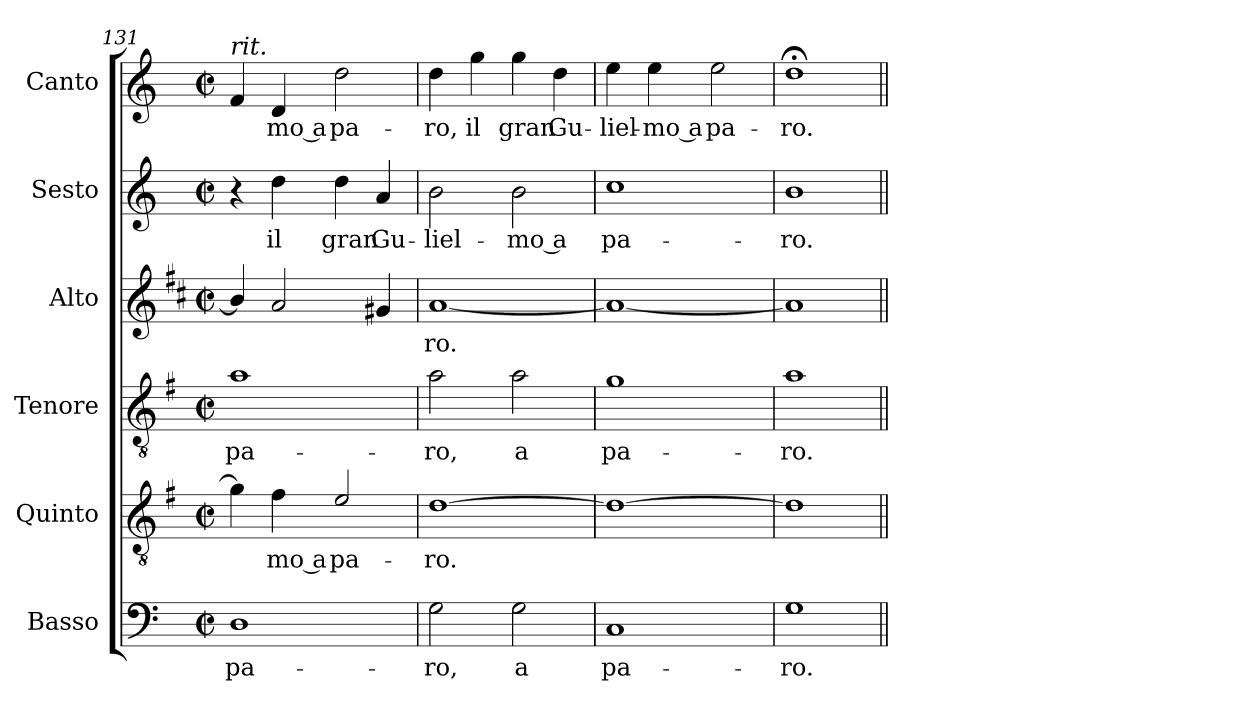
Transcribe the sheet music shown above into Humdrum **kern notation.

**kern	**text	**kern	**text	**kern	**text	**kern	**text	**kern	**text	**kern	**text
*part6	*part6	*part5	*part5	*part4	*part4	*part3	*part3	*part2	*part2	*part1	*part1
*staff6	*staff6	*staff5	*staff5	*staff4	*staff4	*staff3	*staff3	*staff2	*staff2	*staff1	*staff1
*I"Basso	*	*I"Quinto	*	*I"Tenore	*	*I"Alto	*	*I"Sesto	*	*I"Canto	*
*I'B	*	*	*	*I'T	*	*I'A	*	*	*	*I'C	*
*clefF4	*	*clefGv2	*	*clefGv2	*	*clefG2	*	*clefG2	*	*clefG2	*
*	*	*ITrd4c7	*	*ITrd4c7	*	*ITrd1c2	*	*	*	*	*
*k[]	*	*k[]	*	*k[]	*	*k[]	*	*k[]	*	*k[]	*
*C:	*	*C:	*	*C:	*	*C:	*	*C:	*	*C:	*
*M2/2	*	*M2/2	*	*M2/2	*	*M2/2	*	*M2/2	*	*M2/2	*
*met(c|)	*	*met(c|)	*	*met(c|)	*	*met(c|)	*	*met(c|)	*	*met(c|)	*
=131	=131	=131	=131	=131	=131	=131	=131	=131	=131	=131	=131
!	!	!	!	!	!	!	!	!	!	!LO:TX:a:i:t=rit.	!
!	!LO:LY:b	!	!	!	!LO:LY:b	!	!	!	!	!	!
1D	pa-	4c\]	.	1d	pa-	4a/]	.	4r	.	4f/	.
!	!	!	!LO:LY:b	!	!	!	!	!	!LO:LY:b	!	!LO:LY:b
.	.	4B\	-mo a	.	.	2g/	.	4dd\	il	4d/	-mo a
!	!	!	!LO:LY:b	!	!	!	!	!	!LO:LY:b	!	!LO:LY:b
.	.	2A/	pa-	.	.	.	.	4dd\	gran	2dd\	pa-
!	!	!	!	!	!	!	!	!	!LO:LY:b	!	!
.	.	.	.	.	.	4f#X/	.	4a/	Gu-	.	.
=132	=132	=132	=132	=132	=132	=132	=132	=132	=132	=132	=132
!	!LO:LY:b	!	!LO:LY:b	!	!LO:LY:b	!	!LO:LY:b	!	!LO:LY:b	!	!LO:LY:b
2G\	-ro,	[1G	-ro.	2d\	-ro,	[1g	-ro.	2b\	-liel-	4dd\	-ro,
!	!	!	!	!	!	!	!	!	!	!	!LO:LY:b
.	.	.	.	.	.	.	.	.	.	4gg\	il
!	!LO:LY:b	!	!	!	!LO:LY:b	!	!	!	!LO:LY:b	!	!LO:LY:b
2G\	a	.	.	2d\	a	.	.	2b\	-mo a	4gg\	gran
!	!	!	!	!	!	!	!	!	!	!	!LO:LY:b
.	.	.	.	.	.	.	.	.	.	4dd\	Gu-
=133	=133	=133	=133	=133	=133	=133	=133	=133	=133	=133	=133
!	!LO:LY:b	!	!	!	!LO:LY:b	!	!	!	!LO:LY:b	!	!LO:LY:b
1C	pa-	1G_	.	1c	pa-	1g_	.	1cc	pa-	4ee\	-liel-
!	!	!	!	!	!	!	!	!	!	!	!LO:LY:b
.	.	.	.	.	.	.	.	.	.	4ee\	-mo a
!	!	!	!	!	!	!	!	!	!	!	!LO:LY:b
.	.	.	.	.	.	.	.	.	.	2ee\	pa-
=134	=134	=134	=134	=134	=134	=134	=134	=134	=134	=134	=134
!	!LO:LY:b	!	!	!	!LO:LY:b	!	!	!	!LO:LY:b	!	!LO:LY:b
1G	-ro.	1G]	.	1d	-ro.	1g]	.	1b	-ro.	1dd;<	-ro.
=||	=||	=||	=||	=||	=||	=||	=||	=||	=||	=||	=||
*-	*-	*-	*-	*-	*-	*-	*-	*-	*-	*-	*-
